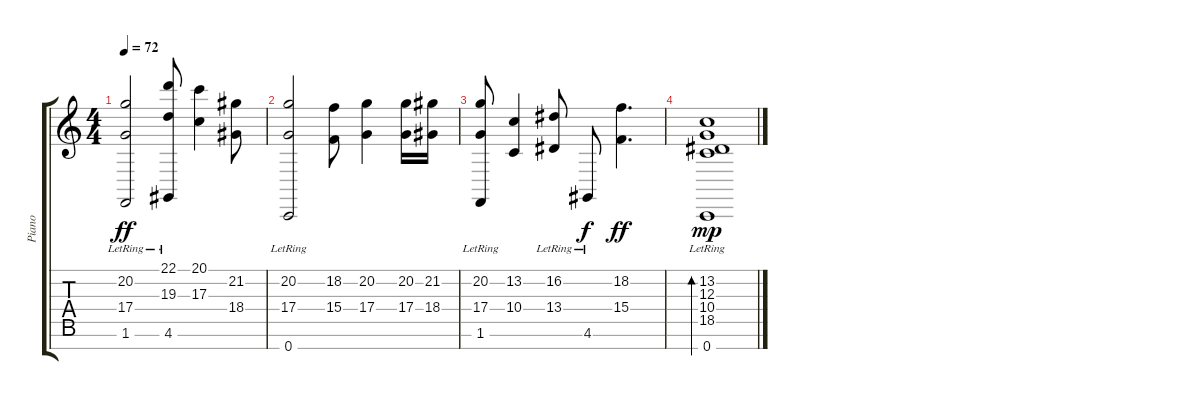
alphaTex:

\track ("Piano" "Piano") {instrument brightacousticpiano}
\staff {score tabs}
\tuning (E4 B3 G3 D3 A2 E2 C2) {hide}
\ts (4 4)
\tempo 72
\clef g2
\ks c
(20.2 17.4 1.6{lr}).2{dy ff} (22.1 19.3 4.6{lr}).8 (20.1 17.3).4 (21.2 18.4).8 |
(20.2 17.4 0.7{lr}).2 (18.2 15.4).8 (20.2 17.4).4 (20.2 17.4).16 (21.2 18.4).16 |
(20.2 17.4 1.6{lr}).8 (13.2 10.4).4 (16.2{lr} 13.4{lr}).8 4.6{lr}.8{dy f} (18.2 15.4).4{d dy ff} |
(13.2{lr} 12.3{lr} 10.4{lr} 18.5{lr} 0.7{lr}).1{bd 30 dy mp volume 2}
